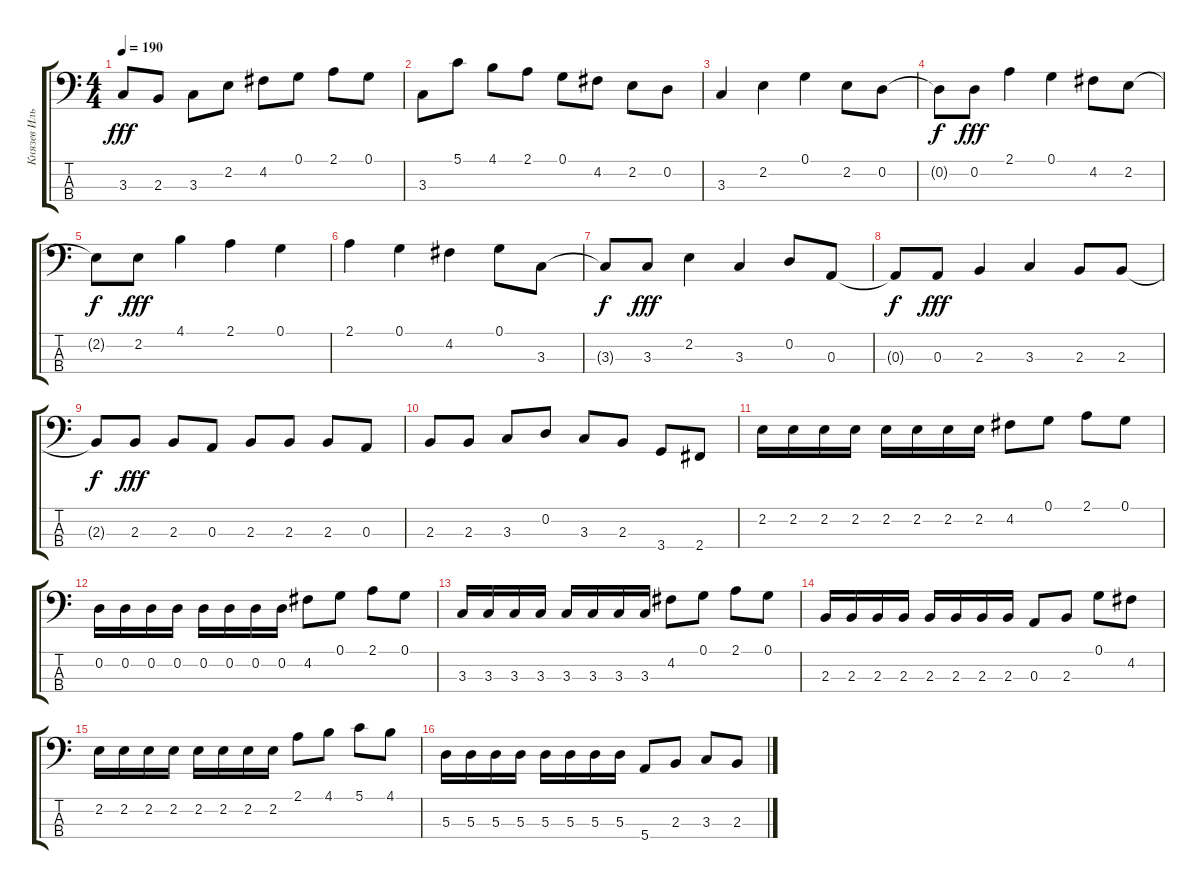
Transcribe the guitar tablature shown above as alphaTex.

\track ("Князев Илья" "Князев Иль") {instrument electricbasspick}
\staff {score tabs}
\tuning (G2 D2 A1 E1) {hide}
\ts (4 4)
\tempo 190
\clef f4
\ks c
3.3.8{dy fff} 2.3.8 3.3.8 2.2.8 4.2.8 0.1.8 2.1.8 0.1.8 |
3.3.8 5.1.8 4.1.8 2.1.8 0.1.8 4.2.8 2.2.8 0.2.8 |
3.3.4 2.2.4 0.1.4 2.2.8 0.2.8 |
0.2{t}.8{dy f} 0.2.8{dy fff} 2.1.4 0.1.4 4.2.8 2.2.8 |
2.2{t}.8{dy f} 2.2.8{dy fff} 4.1.4 2.1.4 0.1.4 |
2.1.4 0.1.4 4.2.4 0.1.8 3.3.8 |
3.3{t}.8{dy f} 3.3.8{dy fff} 2.2.4 3.3.4 0.2.8 0.3.8 |
0.3{t}.8{dy f} 0.3.8{dy fff} 2.3.4 3.3.4 2.3.8 2.3.8 |
2.3{t}.8{dy f} 2.3.8{dy fff} 2.3.8 0.3.8 2.3.8 2.3.8 2.3.8 0.3.8 |
2.3.8 2.3.8 3.3.8 0.2.8 3.3.8 2.3.8 3.4.8 2.4.8 |
2.2.16 2.2.16 2.2.16 2.2.16 2.2.16 2.2.16 2.2.16 2.2.16 4.2.8 0.1.8 2.1.8 0.1.8 |
0.2.16 0.2.16 0.2.16 0.2.16 0.2.16 0.2.16 0.2.16 0.2.16 4.2.8 0.1.8 2.1.8 0.1.8 |
3.3.16 3.3.16 3.3.16 3.3.16 3.3.16 3.3.16 3.3.16 3.3.16 4.2.8 0.1.8 2.1.8 0.1.8 |
2.3.16 2.3.16 2.3.16 2.3.16 2.3.16 2.3.16 2.3.16 2.3.16 0.3.8 2.3.8 0.1.8 4.2.8 |
2.2.16 2.2.16 2.2.16 2.2.16 2.2.16 2.2.16 2.2.16 2.2.16 2.1.8 4.1.8 5.1.8 4.1.8 |
5.3.16 5.3.16 5.3.16 5.3.16 5.3.16 5.3.16 5.3.16 5.3.16 5.4.8 2.3.8 3.3.8 2.3.8
